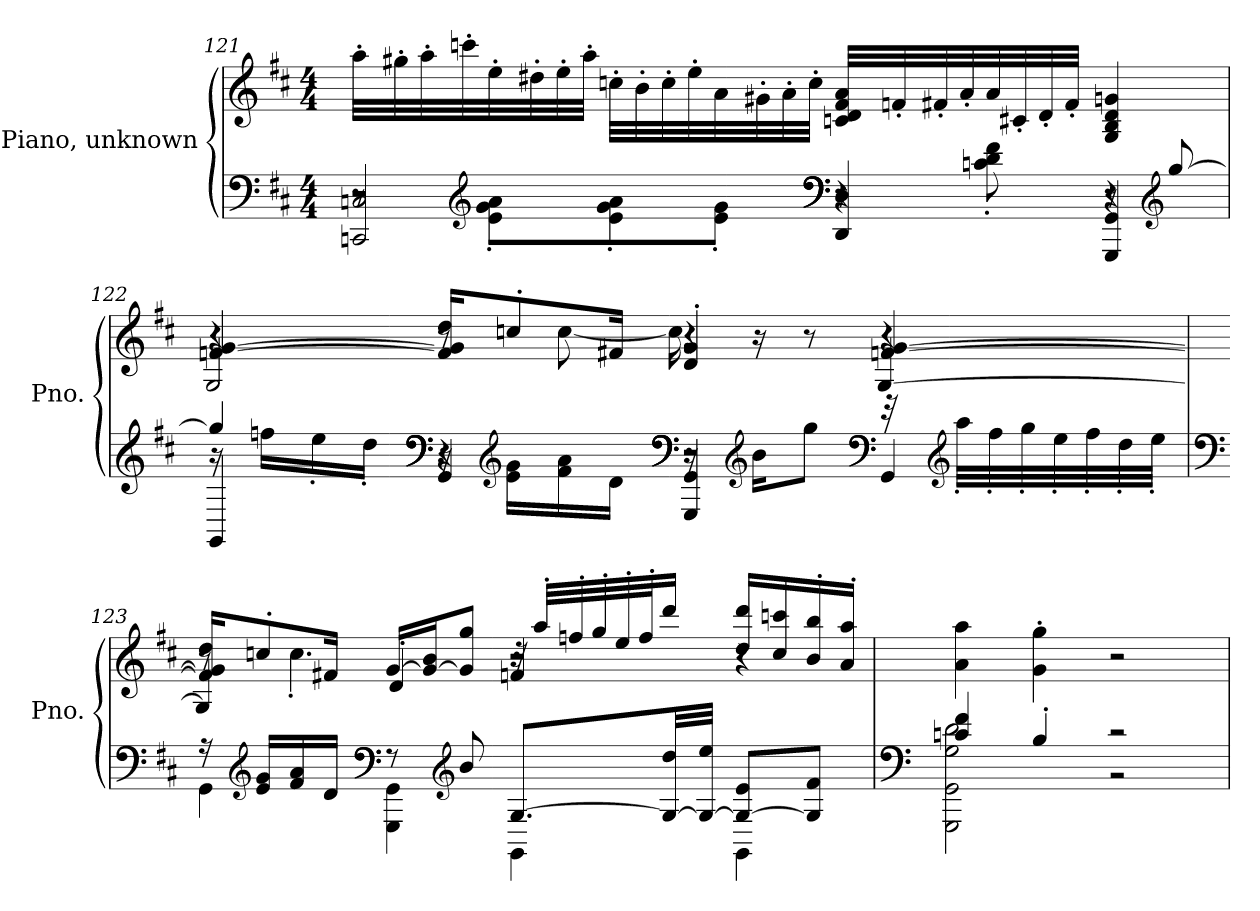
**kern	**kern
*part1	*part1
*staff2	*staff1
*I"Piano, unknown	*
*I'Pno.	*
!!LO:PB:g=z
*clefF4	*clefG2
*k[f#c#]	*k[f#c#]
*M4/4	*M4/4
=121	=121
*^	*
*	*^	*
2r	8r	2CCn/ 2Cn/	32aa'\LLL
.	.	.	32gg#X'\
.	.	.	32aa'\
.	.	.	32cccn'\
*clefG2	*	*	*
.	8e\' 8g\' 8a\'L	.	32ee'\
.	.	.	32dd#X'\
.	.	.	32ee'\
.	.	.	32aa'\JJJ
.	8e\' 8g\' 8a\'	.	32ccn'\LLL
.	.	.	32b'\
.	.	.	32cc'\
.	.	.	32ee'\
.	8e\' 8g\'J	.	32a\
.	.	.	32g#X'\
.	.	.	32a'\
.	.	.	32cc'\JJJ
*clefF4	*	*	*
4r	8r	4DD/ 4D/	32cn/ 32d/ 32f#/ 32a/LLL
.	.	.	32fn'/
.	.	.	32f#X'/
.	.	.	32a'/
.	8cn\' 8d\' 8f#\'	.	32a/
.	.	.	32c#X'/
.	.	.	32d'/
.	.	.	32f#'/JJJ
8r	4r	4GGG/ 4GG/	4G/ 4B/ 4d/ 4gn/
*clefG2	*	*	*
[8gg/	.	.	.
!!LO:LB:g=z
=122	=122	=122	=122
*	*	*	*^
*	*	*	*	*^
4gg/]	16r	4GG/	[4fn/ [4g/	4r	2G/
.	16ffn\LL	.	.	.	.
.	16ee'\	.	.	.	.
.	16dd'\JJ	.	.	.	.
*clefF4	*	*	*	*	*
4r	16r	4GG/	16f/] 16g/] 16dd/KL	8r	.
*clefG2	*	*	*	*	*
.	16e\ 16g\LL	.	8ccn'/	.	.
.	16f#\ 16a\	.	.	[8cc\	.
.	16d\JJ	.	16f#X/Jk	.	.
*clefF4	*	*	*	*	*
2r	16r	4GGG/ 4GG/	4d/' 4g/'	16cc\]	4r
*clefG2	*	*	*	*	*
.	16b\KL	.	.	16r	.
.	8gg\J	.	.	8r	.
*clefF4	*	*	*	*	*
.	32r	4GG/	[4fn/ [4g/	4r	[4G/
*clefG2	*	*	*	*	*
.	32aa'\LLL	.	.	.	.
.	32ff'\	.	.	.	.
.	32gg'\	.	.	.	.
.	32ee'\	.	.	.	.
.	32ff'\	.	.	.	.
.	32dd'\	.	.	.	.
.	32ee'\JJJ	.	.	.	.
*v	*v	*v	*	*	*
!!LO:LB:g=z	!!	!!
=123	=123	=123	=123
*clefF4	*	*	*
*^	*	*	*
16r	4GG\	16f/] 16g/] 16dd/KL	8r	4G/]
*clefG2	*	*	*	*
16e/ 16g/LL	.	8ccn'/	.	.
16f#/ 16a/	.	.	4.cc'\	.
16d/JJ	.	16f#X/Jk	.	.
*clefF4	*	*	*	*
8r	4GGG\ 4GG\	[16g/LL	.	4d'/
.	.	16g/_ 16b/J	.	.
*clefG2	*	*	*	*
8b/	.	8g/] 8gg/J	.	.
[8.G/L	4GG\	32r	2r	4fn/
.	.	32aa'/LLL	.	.
.	.	32ffn'/	.	.
.	.	32gg'/	.	.
.	.	32ee'/	.	.
.	.	32ff'/J	.	.
32G/_ 32dd/LL	.	16ddd/JJ	.	.
32G/_ 32ee/JJJ	.	.	.	.
8G/_ 8e/L	4GG\	16dd/ 16ddd/LL	.	4r
.	.	16cc/ 16cccn/	.	.
8G/] 8f#/J	.	16b/' 16bb/'	.	.
.	.	16a/' 16aa/'JJ	.	.
*	*	*v	*v	*v
=124	=124	=124
*clefF4	*	*
4cn/ 4f#/	2GGG\ 2GG\ 2G\ 2d\	4a\ 4aa\
4B'/	.	4g\' 4gg\'
2r	2r	2r
*v	*v	*
=	=
*-	*-
